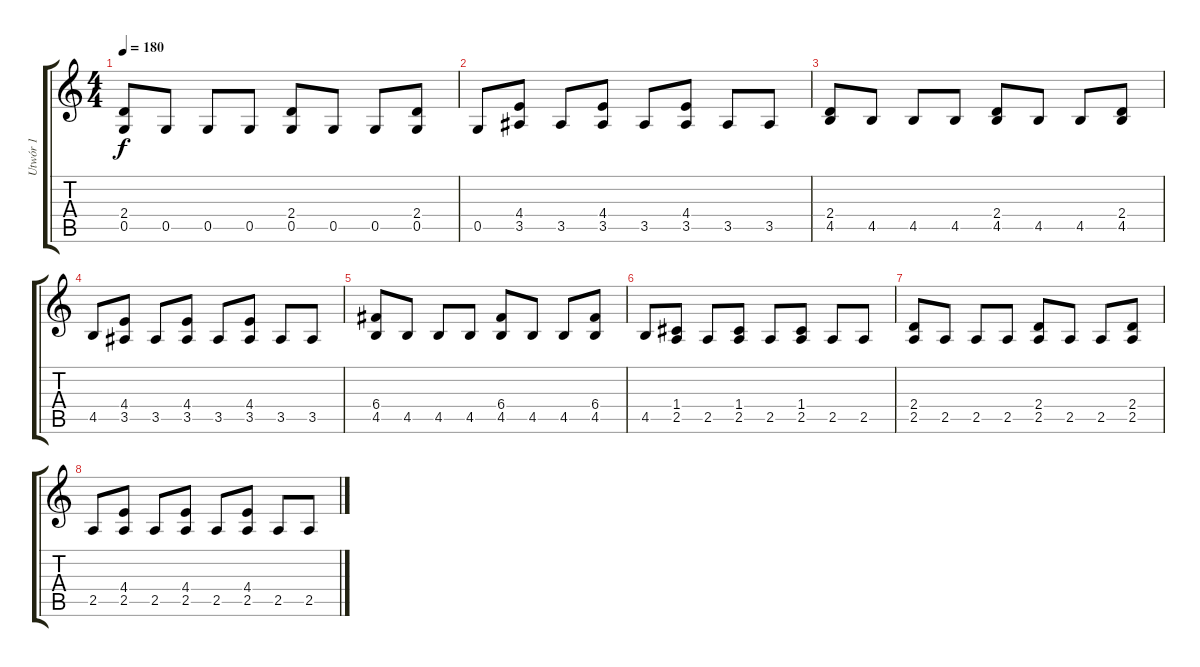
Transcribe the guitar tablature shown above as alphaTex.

\track ("Utwór 1" "Utwór 1") {instrument distortionguitar}
\staff {score tabs}
\tuning (D4 A3 F3 C3 G2 D2) {hide}
\ts (4 4)
\tempo 180
\clef g2
\ks c
(2.4 0.5).8{dy f} 0.5.8 0.5.8 0.5.8 (2.4 0.5).8 0.5.8 0.5.8 (2.4 0.5).8 |
0.5.8 (4.4 3.5).8 3.5.8 (4.4 3.5).8 3.5.8 (4.4 3.5).8 3.5.8 3.5.8 |
(2.4 4.5).8 4.5.8 4.5.8 4.5.8 (2.4 4.5).8 4.5.8 4.5.8 (2.4 4.5).8 |
4.5.8 (4.4 3.5).8 3.5.8 (4.4 3.5).8 3.5.8 (4.4 3.5).8 3.5.8 3.5.8 |
(6.4 4.5).8 4.5.8 4.5.8 4.5.8 (6.4 4.5).8 4.5.8 4.5.8 (6.4 4.5).8 |
4.5.8 (1.4 2.5).8 2.5.8 (1.4 2.5).8 2.5.8 (1.4 2.5).8 2.5.8 2.5.8 |
(2.4 2.5).8 2.5.8 2.5.8 2.5.8 (2.4 2.5).8 2.5.8 2.5.8 (2.4 2.5).8 |
2.5.8 (4.4 2.5).8 2.5.8 (4.4 2.5).8 2.5.8 (4.4 2.5).8 2.5.8 2.5.8
